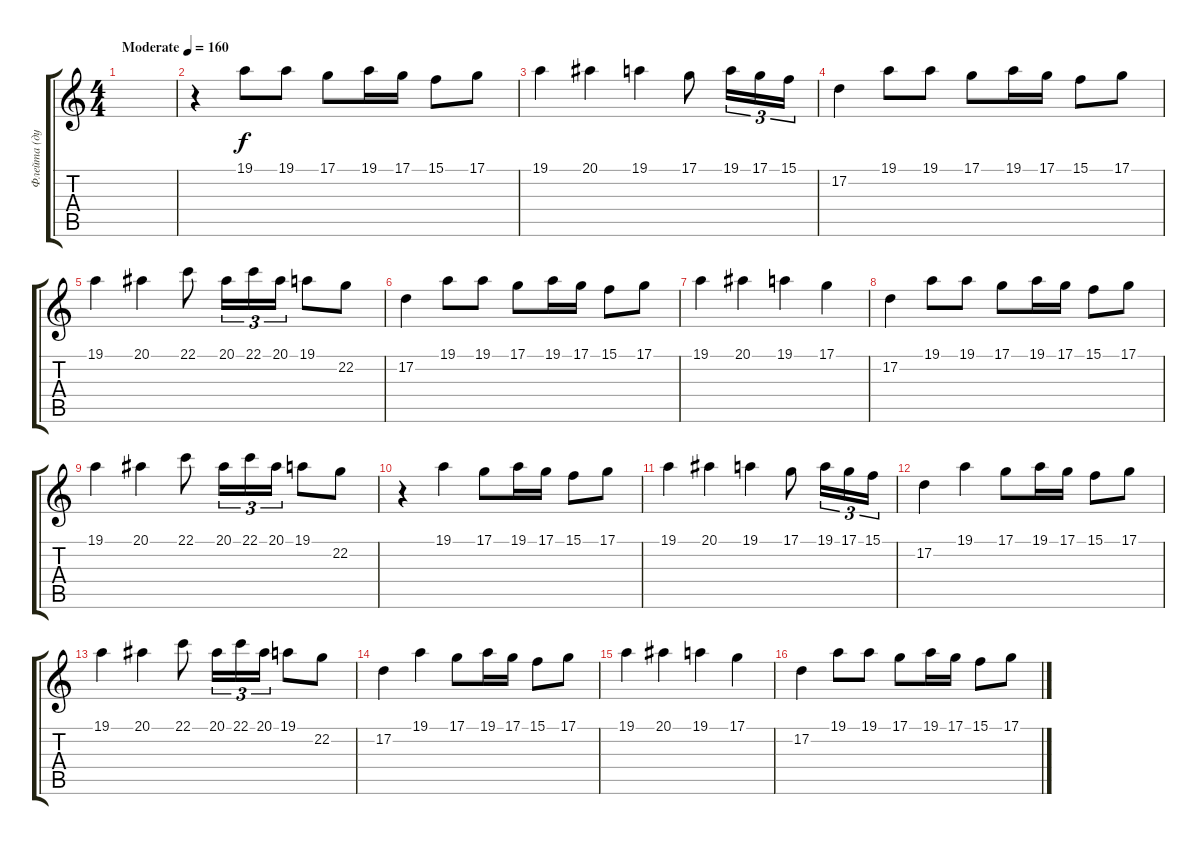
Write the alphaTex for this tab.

\track ("Флейта (дудка)" "Флейта (ду") {instrument panflute}
\staff {score tabs}
\tuning (D4 A3 F3 C3 G2 D2) {hide}
\ts (4 4)
\tempo (160 "Moderate")
\clef g2
\ks c
|
r.4 19.1.8 19.1.8 17.1.8 19.1.16 17.1.16 15.1.8 17.1.8 |
19.1.4 20.1.4 19.1.4 17.1.8 19.1.16{tu (3 2)} 17.1.16{tu (3 2)} 15.1.16{tu (3 2)} |
17.2.4 19.1.8 19.1.8 17.1.8 19.1.16 17.1.16 15.1.8 17.1.8 |
19.1.4 20.1.4 22.1.8 20.1.16{tu (3 2)} 22.1.16{tu (3 2)} 20.1.16{tu (3 2)} 19.1.8 22.2.8 |
17.2.4 19.1.8 19.1.8 17.1.8 19.1.16 17.1.16 15.1.8 17.1.8 |
19.1.4 20.1.4 19.1.4 17.1.4 |
17.2.4 19.1.8 19.1.8 17.1.8 19.1.16 17.1.16 15.1.8 17.1.8 |
19.1.4 20.1.4 22.1.8 20.1.16{tu (3 2)} 22.1.16{tu (3 2)} 20.1.16{tu (3 2)} 19.1.8 22.2.8 |
r.4 19.1.4 17.1.8 19.1.16 17.1.16 15.1.8 17.1.8 |
19.1.4 20.1.4 19.1.4 17.1.8 19.1.16{tu (3 2)} 17.1.16{tu (3 2)} 15.1.16{tu (3 2)} |
17.2.4 19.1.4 17.1.8 19.1.16 17.1.16 15.1.8 17.1.8 |
19.1.4 20.1.4 22.1.8 20.1.16{tu (3 2)} 22.1.16{tu (3 2)} 20.1.16{tu (3 2)} 19.1.8 22.2.8 |
17.2.4 19.1.4 17.1.8 19.1.16 17.1.16 15.1.8 17.1.8 |
19.1.4 20.1.4 19.1.4 17.1.4 |
17.2.4 19.1.8 19.1.8 17.1.8 19.1.16 17.1.16 15.1.8 17.1.8
